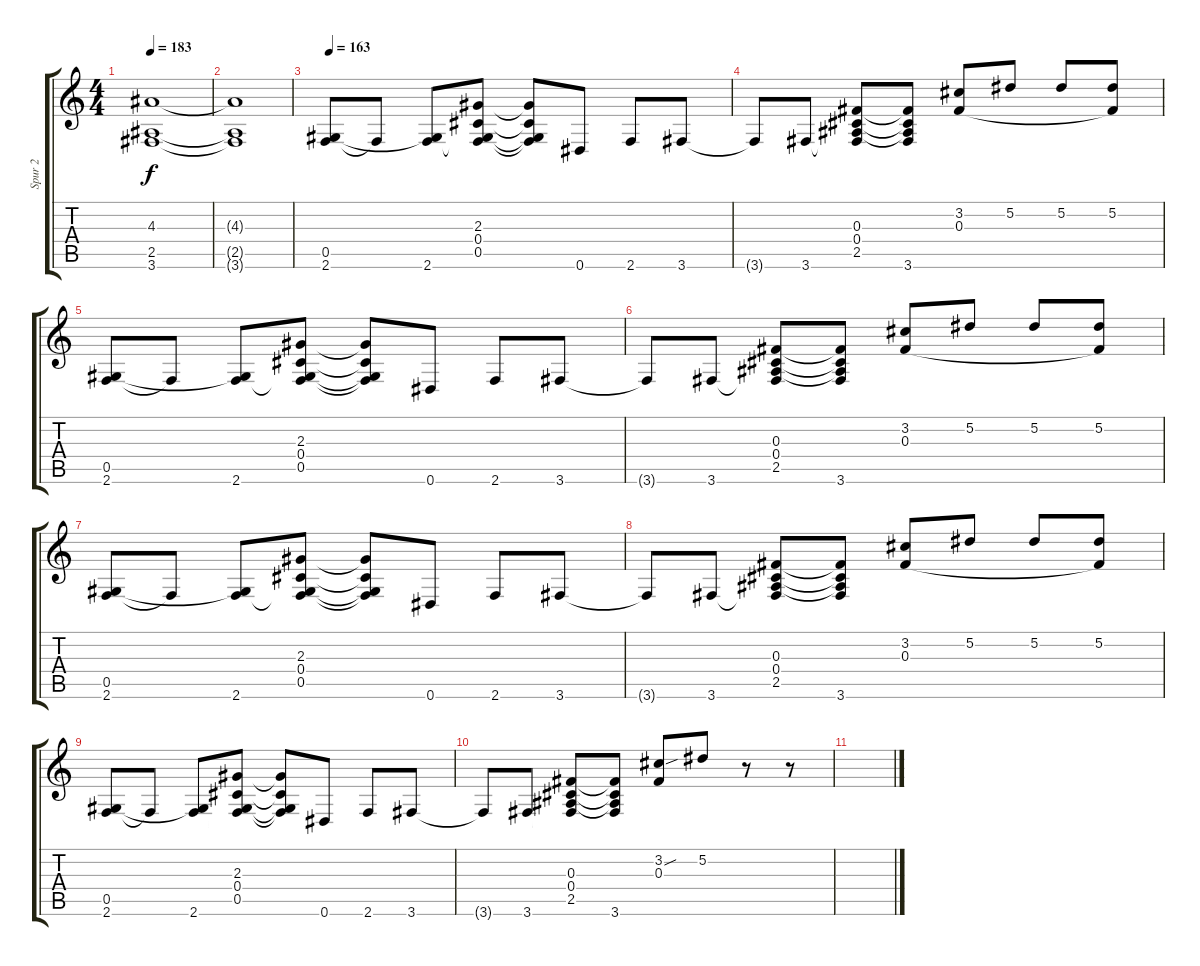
\track ("Spur 2" "Spur 2") {instrument distortionguitar}
\staff {score tabs}
\tuning (Eb4 Bb3 Gb3 Db3 Ab2 Eb2) {hide}
\ts (4 4)
\tempo 183
\clef g2
\ks c
(4.3 2.5 3.6).1{dy f} |
(4.3{t} 2.5{t} 3.6{t}).1 |
\section ("" "")
\tempo 163
(0.5 2.6).8{instrument overdrivenguitar} 2.6{t}.8 (0.5{t} 2.6).8 (2.3 0.4 0.5 2.6{t}).8 (2.3{t} 0.4{t} 0.5{t} 2.6{t}).8 0.6.8 2.6.8 3.6.8 |
3.6{t}.8 3.6.8 (0.3 0.4 2.5 3.6{t}).8 (0.3{t} 0.4{t} 2.5{t} 3.6).8 (3.2 0.3).8 5.2.8 5.2.8 (5.2 0.3{t}).8 |
(0.5 2.6).8{instrument overdrivenguitar} 2.6{t}.8 (0.5{t} 2.6).8 (2.3 0.4 0.5 2.6{t}).8 (2.3{t} 0.4{t} 0.5{t} 2.6{t}).8 0.6.8 2.6.8 3.6.8 |
3.6{t}.8 3.6.8 (0.3 0.4 2.5 3.6{t}).8 (0.3{t} 0.4{t} 2.5{t} 3.6).8 (3.2 0.3).8 5.2.8 5.2.8 (5.2 0.3{t}).8 |
(0.5 2.6).8{instrument overdrivenguitar} 2.6{t}.8 (0.5{t} 2.6).8 (2.3 0.4 0.5 2.6{t}).8 (2.3{t} 0.4{t} 0.5{t} 2.6{t}).8 0.6.8 2.6.8 3.6.8 |
3.6{t}.8 3.6.8 (0.3 0.4 2.5 3.6{t}).8 (0.3{t} 0.4{t} 2.5{t} 3.6).8 (3.2 0.3).8 5.2.8 5.2.8 (5.2 0.3{t}).8 |
(0.5 2.6).8{instrument overdrivenguitar} 2.6{t}.8 (0.5{t} 2.6).8 (2.3 0.4 0.5 2.6{t}).8 (2.3{t} 0.4{t} 0.5{t} 2.6{t}).8 0.6.8 2.6.8 3.6.8 |
3.6{t}.8 3.6.8 (0.3 0.4 2.5 3.6{t}).8 (0.3{t} 0.4{t} 2.5{t} 3.6).8 (3.2{sou} 0.3).8 5.2.8 r.8 r.8 |
\section ("" "")
